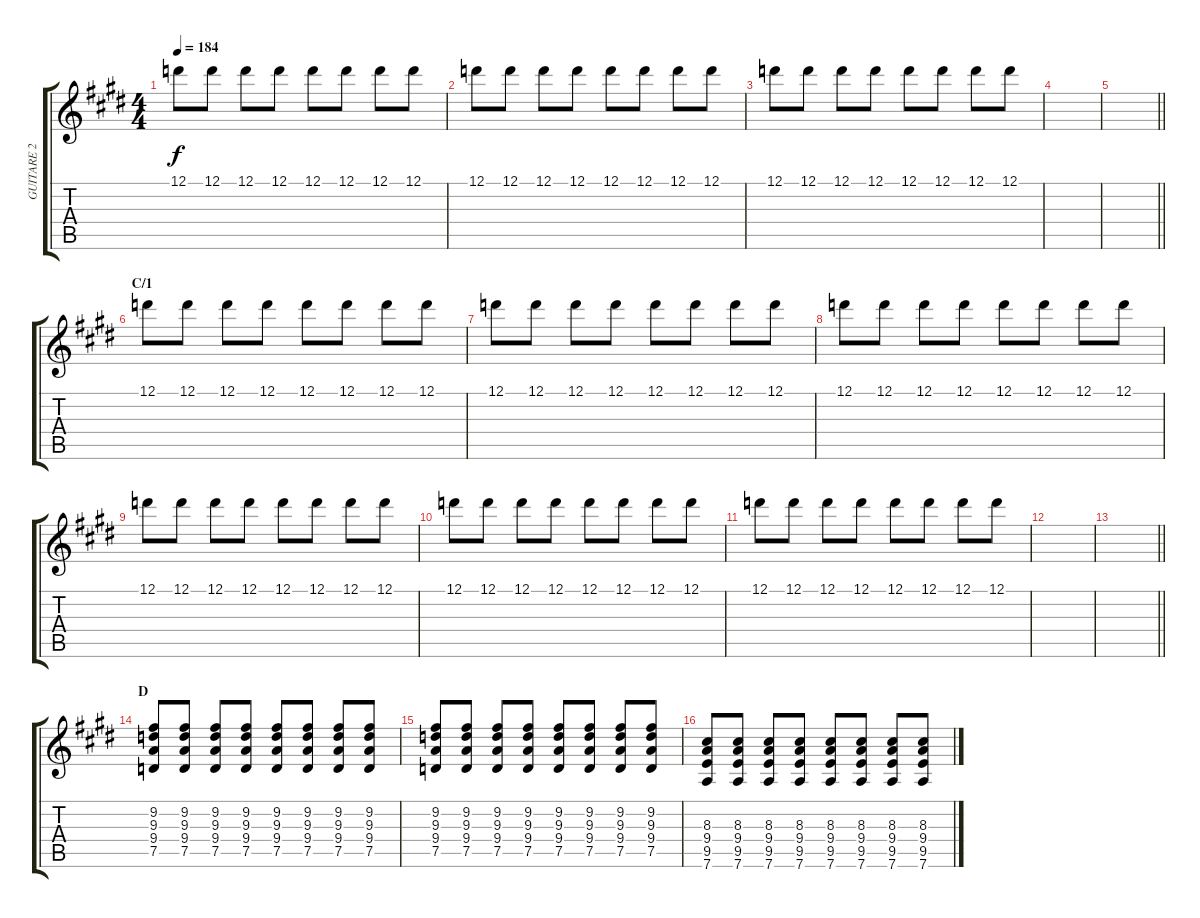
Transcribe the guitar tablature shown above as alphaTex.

\track ("GUITARE 2" "GUITARE 2") {instrument distortionguitar}
\staff {score tabs}
\tuning (D4 A3 F3 C3 G2 D2) {hide}
\ts (4 4)
\tempo 184
\clef g2
\ks e
12.1.8{dy f} 12.1.8 12.1.8 12.1.8 12.1.8 12.1.8 12.1.8 12.1.8 |
12.1.8 12.1.8 12.1.8 12.1.8 12.1.8 12.1.8 12.1.8 12.1.8 |
12.1.8 12.1.8 12.1.8 12.1.8 12.1.8 12.1.8 12.1.8 12.1.8 |
|
\barLineRight lightlight
|
\section ("" "C/1")
12.1.8 12.1.8 12.1.8 12.1.8 12.1.8 12.1.8 12.1.8 12.1.8 |
12.1.8 12.1.8 12.1.8 12.1.8 12.1.8 12.1.8 12.1.8 12.1.8 |
12.1.8 12.1.8 12.1.8 12.1.8 12.1.8 12.1.8 12.1.8 12.1.8 |
12.1.8 12.1.8 12.1.8 12.1.8 12.1.8 12.1.8 12.1.8 12.1.8 |
12.1.8 12.1.8 12.1.8 12.1.8 12.1.8 12.1.8 12.1.8 12.1.8 |
12.1.8 12.1.8 12.1.8 12.1.8 12.1.8 12.1.8 12.1.8 12.1.8 |
|
\barLineRight lightlight
|
\section ("" "D")
(9.2 9.3 9.4 7.5).8{volume 8 instrument distortionguitar} (9.2 9.3 9.4 7.5).8 (9.2 9.3 9.4 7.5).8 (9.2 9.3 9.4 7.5).8 (9.2 9.3 9.4 7.5).8 (9.2 9.3 9.4 7.5).8 (9.2 9.3 9.4 7.5).8 (9.2 9.3 9.4 7.5).8 |
(9.2 9.3 9.4 7.5).8 (9.2 9.3 9.4 7.5).8 (9.2 9.3 9.4 7.5).8 (9.2 9.3 9.4 7.5).8 (9.2 9.3 9.4 7.5).8 (9.2 9.3 9.4 7.5).8 (9.2 9.3 9.4 7.5).8 (9.2 9.3 9.4 7.5).8 |
(8.3 9.4 9.5 7.6).8 (8.3 9.4 9.5 7.6).8 (8.3 9.4 9.5 7.6).8 (8.3 9.4 9.5 7.6).8 (8.3 9.4 9.5 7.6).8 (8.3 9.4 9.5 7.6).8 (8.3 9.4 9.5 7.6).8 (8.3 9.4 9.5 7.6).8
